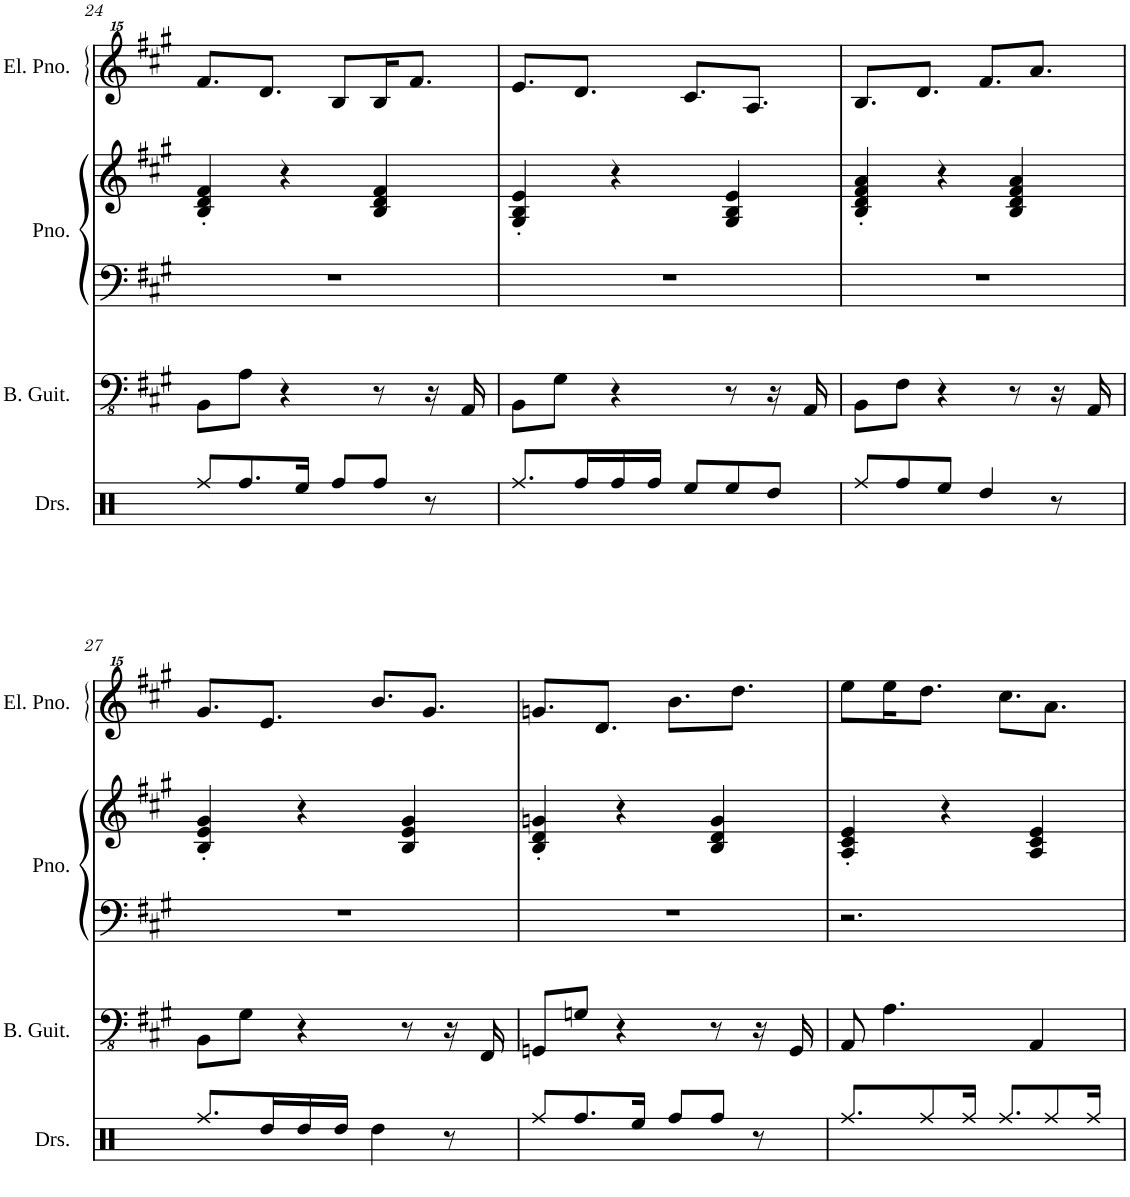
**kern	**kern	**kern	**kern	**kern
*part4	*part3	*part2	*part2	*part1
*staff5	*staff4	*staff3	*staff2	*staff1
*I"Drumset	*I"Bass Guitar	*I"Piano	*	*I"Electric Piano
*I'Drs.	*I'B. Guit.	*I'Pno.	*	*I'El. Pno.
!!LO:PB:g=z
*clefX	*clefFv4	*clefF4	*clefG2	*clefG^^2
*	*	*	*	*Trd7c12
*k[]	*k[f#c#g#]	*k[f#c#g#]	*k[f#c#g#]	*k[f#c#g#]
*M6/8	*M6/8	*M6/8	*M6/8	*M6/8
=24	=24	=24	=24	=24
8Rff/L	8BBB\L	2.r	4B/' 4d/' 4f#/'	8.fff#/L
8.Rff/	8AA\J	.	.	.
.	.	.	.	8.ddd/J
.	4r	.	4r	.
16Ree/Jk	.	.	.	.
8Rff/L	.	.	.	8bb/L
8Rff/J	8r	.	4B/ 4d/ 4f#/	16bb/K
.	.	.	.	8.fff#/J
8r	16r	.	.	.
.	16AAA/	.	.	.
=25	=25	=25	=25	=25
8.Rff/L	8BBB\L	2.r	4G#/' 4B/' 4e/'	8.eee/L
.	8GG#\J	.	.	.
16Rff/L	.	.	.	8.ddd/J
16Rff/	4r	.	4r	.
16Rff/JJ	.	.	.	.
8Ree/L	.	.	.	8.ccc#/L
8Ree/	8r	.	4G#/ 4B/ 4e/	.
.	.	.	.	8.aa/J
8Rdd/J	16r	.	.	.
.	16AAA/	.	.	.
=26	=26	=26	=26	=26
8Rff/L	8BBB\L	2.r	4B/' 4d/' 4f#/' 4a/'	8.bb/L
8Rff/	8FF#\J	.	.	.
.	.	.	.	8.ddd/J
8Ree/J	4r	.	4r	.
4Rdd/	.	.	.	8.fff#/L
.	8r	.	4B/ 4d/ 4f#/ 4a/	.
.	.	.	.	8.aaa/J
8r	16r	.	.	.
.	16AAA/	.	.	.
!!LO:LB:g=z
=27	=27	=27	=27	=27
8.Rff/L	8BBB\L	2.r	4B/' 4e/' 4g#/'	8.ggg#/L
.	8GG#\J	.	.	.
16Rdd/L	.	.	.	8.eee/J
16Rdd/	4r	.	4r	.
16Rdd/JJ	.	.	.	.
4Rdd\	.	.	.	8.bbb/L
.	8r	.	4B/ 4e/ 4g#/	.
.	.	.	.	8.ggg#/J
8r	16r	.	.	.
.	16FFF#/	.	.	.
=28	=28	=28	=28	=28
8Rff/L	8GGGn/L	2.r	4B/' 4d/' 4gn/'	8.gggn/L
8.Rff/	8GGn/J	.	.	.
.	.	.	.	8.ddd/J
.	4r	.	4r	.
16Ree/Jk	.	.	.	.
8Rff/L	.	.	.	8.bbb\L
8Rff/J	8r	.	4B/ 4d/ 4g/	.
.	.	.	.	8.dddd\J
8r	16r	.	.	.
.	16GGG/	.	.	.
=29	=29	=29	=29	=29
8.Rff/L	8AAA/	2.r	4A/' 4c#/' 4e/'	8eeee\L
.	4.AA\	.	.	16eeee\K
8Rff/	.	.	.	8.dddd\J
.	.	.	4r	.
16Rff/Jk	.	.	.	.
8.Rff/L	.	.	.	8.cccc#\L
.	4AAA/	.	4A/ 4c#/ 4e/	.
8Rff/	.	.	.	8.aaa\J
16Rff/Jk	.	.	.	.
=	=	=	=	=
*-	*-	*-	*-	*-
